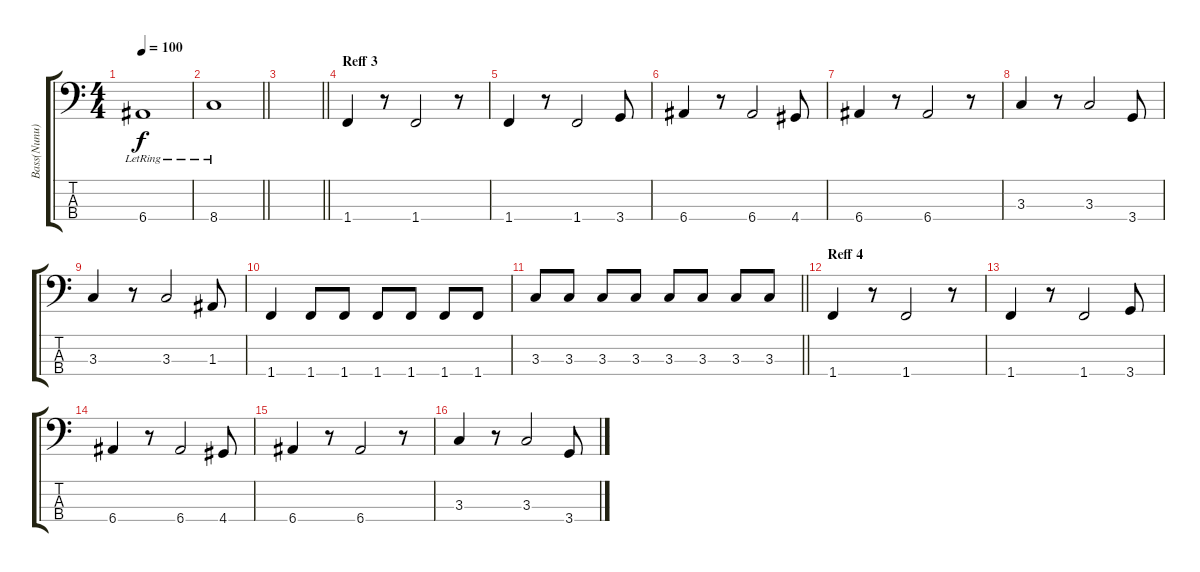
\track ("Bass(Nunu)" "Bass(Nunu)") {instrument electricbassfinger}
\staff {score tabs}
\tuning (G2 D2 A1 E1) {hide}
\ts (4 4)
\tempo 100
\clef f4
\ks c
6.4{lr}.1{dy f} |
\barLineRight lightlight
8.4{lr}.1 |
\barLineRight lightlight
|
\section ("" "Reff 3")
1.4.4 r.8 1.4.2 r.8 |
1.4.4 r.8 1.4.2 3.4.8 |
6.4.4 r.8 6.4.2 4.4.8 |
6.4.4 r.8 6.4.2 r.8 |
3.3.4 r.8 3.3.2 3.4.8 |
3.3.4 r.8 3.3.2 1.3.8 |
1.4.4 1.4.8 1.4.8 1.4.8 1.4.8 1.4.8 1.4.8 |
\barLineRight lightlight
3.3.8 3.3.8 3.3.8 3.3.8 3.3.8 3.3.8 3.3.8 3.3.8 |
\section ("" "Reff 4")
1.4.4 r.8 1.4.2 r.8 |
1.4.4 r.8 1.4.2 3.4.8 |
6.4.4 r.8 6.4.2 4.4.8 |
6.4.4 r.8 6.4.2 r.8 |
3.3.4 r.8 3.3.2 3.4.8
